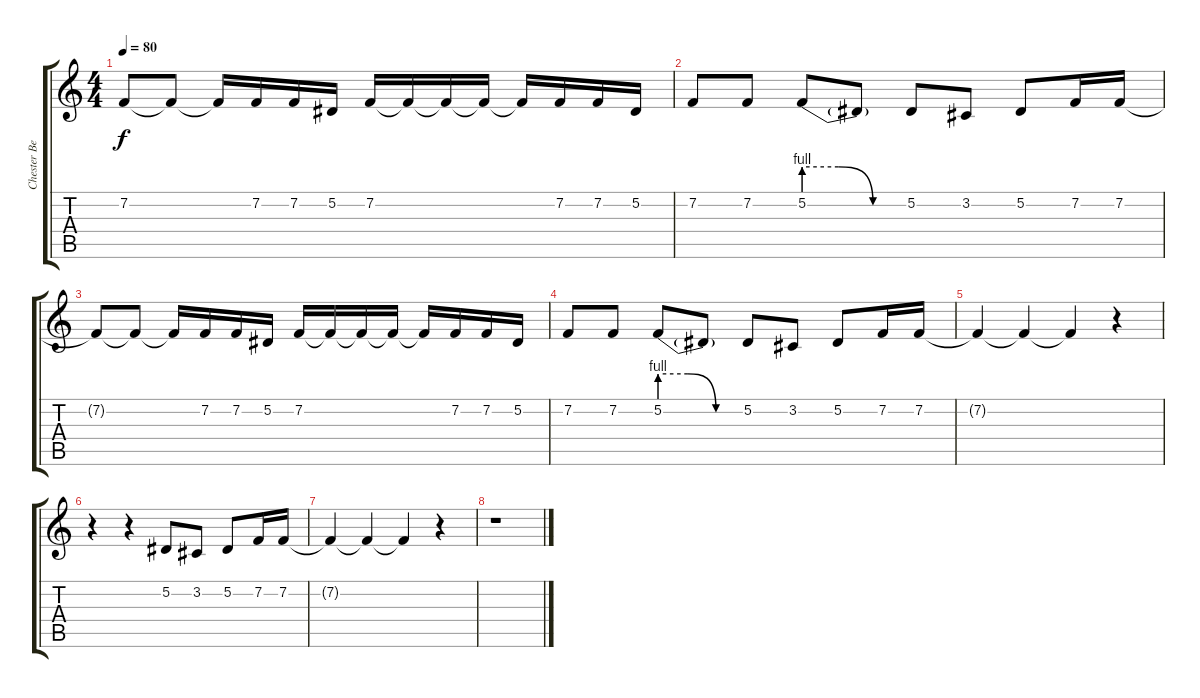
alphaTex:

\track ("Chester Bennington (Vocals)" "Chester Be") {instrument harmonica}
\staff {score tabs}
\tuning (Eb4 Bb3 Gb3 Db3 Ab2 Eb2) {hide}
\ts (4 4)
\tempo 80
\clef g2
\ks c
7.2{t}.8{dy f} 7.2{t}.8 7.2{t}.16 7.2.16 7.2.16 5.2.16 7.2.16 7.2{t}.16 7.2{t}.16 7.2{t}.16 7.2{t}.16 7.2.16 7.2.16 5.2.16 |
7.2.8 7.2.8 5.2{be (custom 0 4 20 4 40 0 60 0)}.8 5.2{t}.8 5.2.8 3.2.8 5.2.8 7.2.16 7.2.16 |
7.2{t}.8 7.2{t}.8 7.2{t}.16 7.2.16 7.2.16 5.2.16 7.2.16 7.2{t}.16 7.2{t}.16 7.2{t}.16 7.2{t}.16 7.2.16 7.2.16 5.2.16 |
7.2.8 7.2.8 5.2{be (custom 0 4 20 4 40 0 60 0)}.8 5.2{t}.8 5.2.8 3.2.8 5.2.8 7.2.16 7.2.16 |
7.2{t}.4 7.2{t}.4 7.2{t}.4 r.4 |
r.4 r.4 5.2.8 3.2.8 5.2.8 7.2.16 7.2.16 |
7.2{t}.4 7.2{t}.4 7.2{t}.4 r.4 |
r.1
